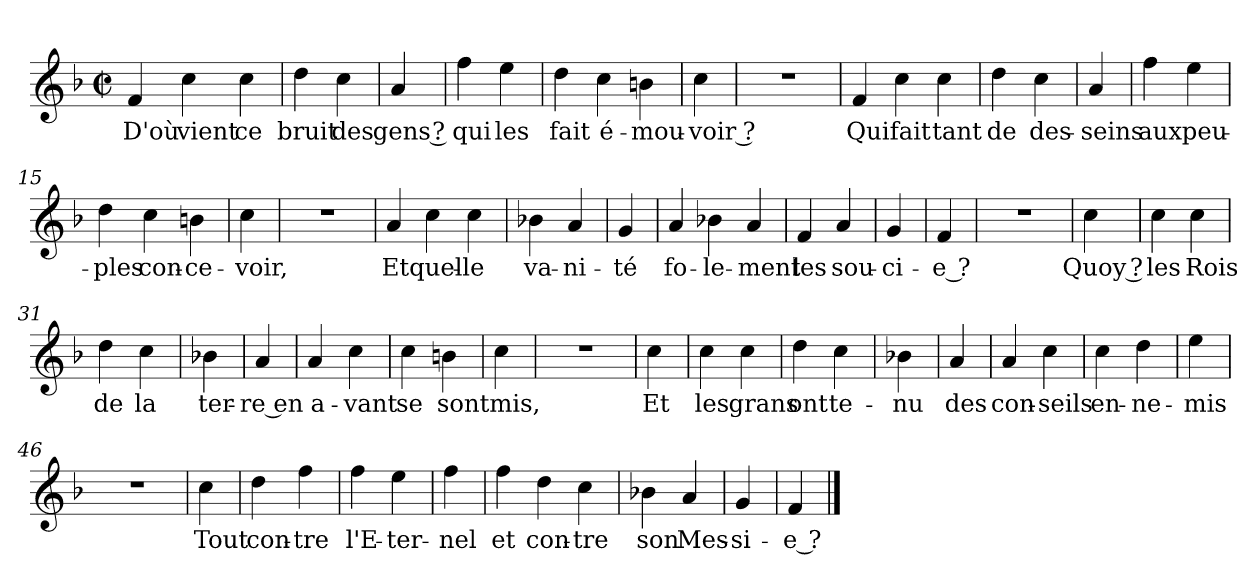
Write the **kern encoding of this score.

**kern	**text
*part1	*part1
*staff1	*staff1
*clefG2	*
*k[b-]	*
*F:	*
*M2/2	*
*met(c|)	*
=1	=1
4f	D'où
4cc	vient
4cc	ce
=3	=3
4dd	bruit
4cc	des
=4	=4
4a	gens ?
=5	=5
4ff	qui
4ee	les
=6	=6
4dd	fait
4cc	é-
4b	-mou-
=8	=8
4cc	-voir ?
=9	=9
1r	.
=10	=10
4f	Qui
4cc	fait
4cc	tant
=12	=12
4dd	de
4cc	des-
=13	=13
4a	-seins
=14	=14
4ff	aux
4ee	peu-
=15	=15
4dd	-ples
4cc	con-
4b	-ce-
=17	=17
4cc	-voir,
=18	=18
1r	.
=19	=19
4a	Et
4cc	quel-
4cc	-le
=21	=21
4b-X	va-
4a	-ni-
=22	=22
4g	-té
=23	=23
4a	fo-
4b-X	-le-
4a	-ment
=25	=25
4f	les
4a	sou-
=26	=26
4g	-ci-
=27	=27
4f	-e ?
=28	=28
1r	.
=29	=29
4cc	Quoy ?
=30	=30
4cc	les
4cc	Rois
=31	=31
4dd	de
4cc	la
=32	=32
4b-X	ter-
=33	=33
4a	-re en
=34	=34
4a	a-
4cc	-vant
=35	=35
4cc	se
4b	sont
=36	=36
4cc	mis,
=37	=37
1r	.
=38	=38
4cc	Et
=39	=39
4cc	les
4cc	grans
=40	=40
4dd	ont
4cc	te-
=41	=41
4b-X	-nu
=42	=42
4a	des
=43	=43
4a	con-
4cc	-seils
=44	=44
4cc	en-
4dd	-ne-
=45	=45
4ee	-mis
=46	=46
1r	.
=47	=47
4cc	Tout
=48	=48
4dd	con-
4ff	-tre
=49	=49
4ff	l'E-
4ee	-ter-
=50	=50
4ff	-nel
=51	=51
4ff	et
4dd	con-
4cc	-tre
=53	=53
4b-X	son
4a	Mes-
=54	=54
4g	-si-
=55	=55
4f	-e ?
==	==
*-	*-
